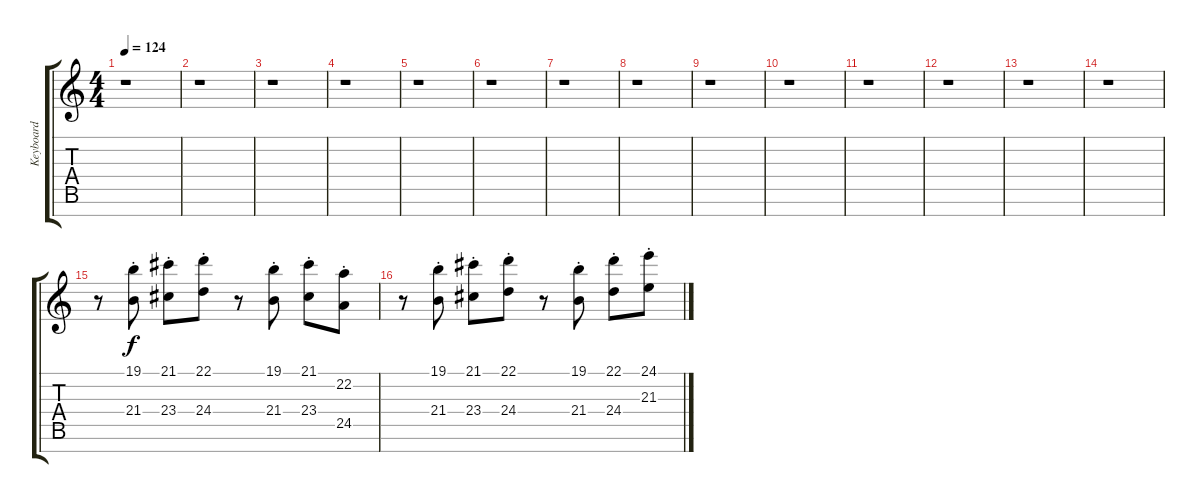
\track ("Keyboard" "Keyboard") {instrument stringensemble1}
\staff {score tabs}
\tuning (E4 B3 G3 D3 A2 E2 B1) {hide}
\ts (4 4)
\tempo 124
\clef g2
\ks c
r.1{dy f} |
r.1 |
r.1 |
r.1 |
r.1 |
r.1 |
r.1 |
r.1 |
r.1 |
r.1 |
r.1 |
r.1 |
r.1 |
r.1 |
r.8 (19.1{st} 21.4{st}).8 (21.1{st} 23.4{st}).8 (22.1{st} 24.4{st}).8 r.8 (19.1{st} 21.4{st}).8 (21.1{st} 23.4{st}).8 (22.2{st} 24.5{st}).8 |
r.8 (19.1{st} 21.4{st}).8 (21.1{st} 23.4{st}).8 (22.1{st} 24.4{st}).8 r.8 (19.1{st} 21.4{st}).8 (22.1{st} 24.4{st}).8 (24.1{st} 21.3{st}).8
